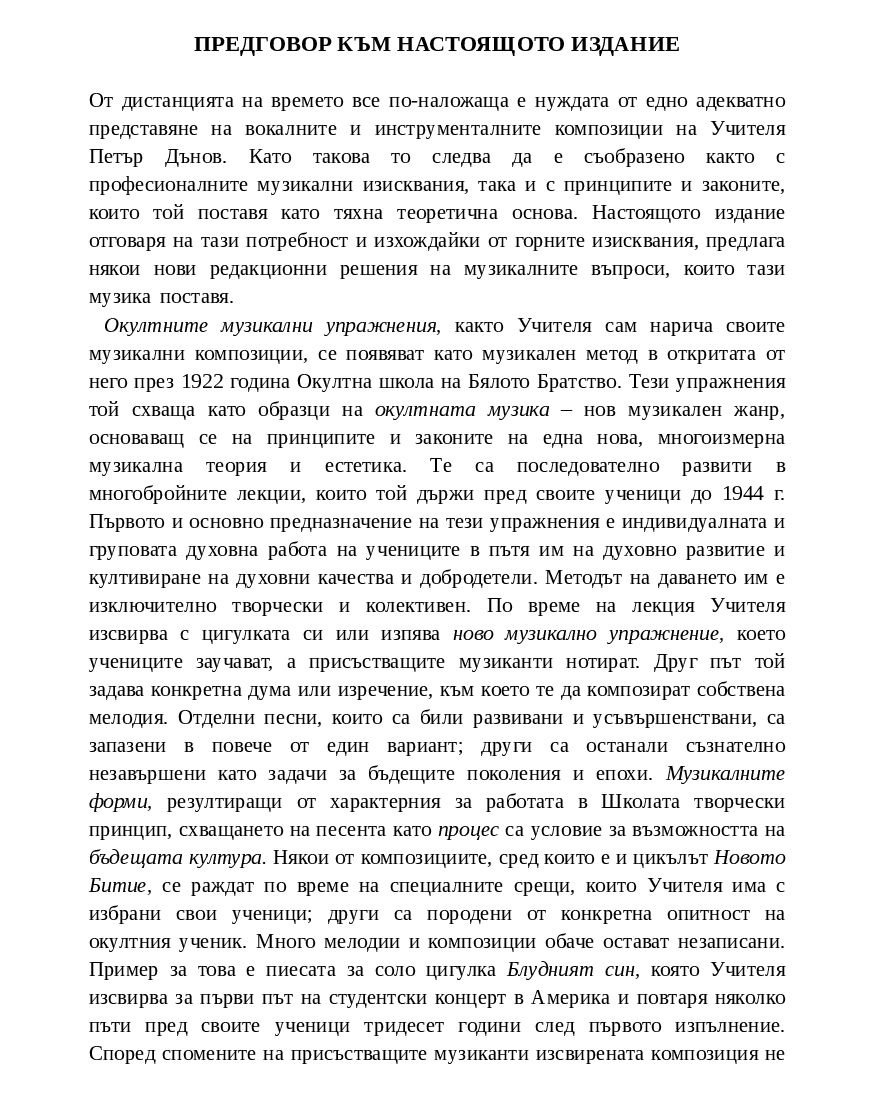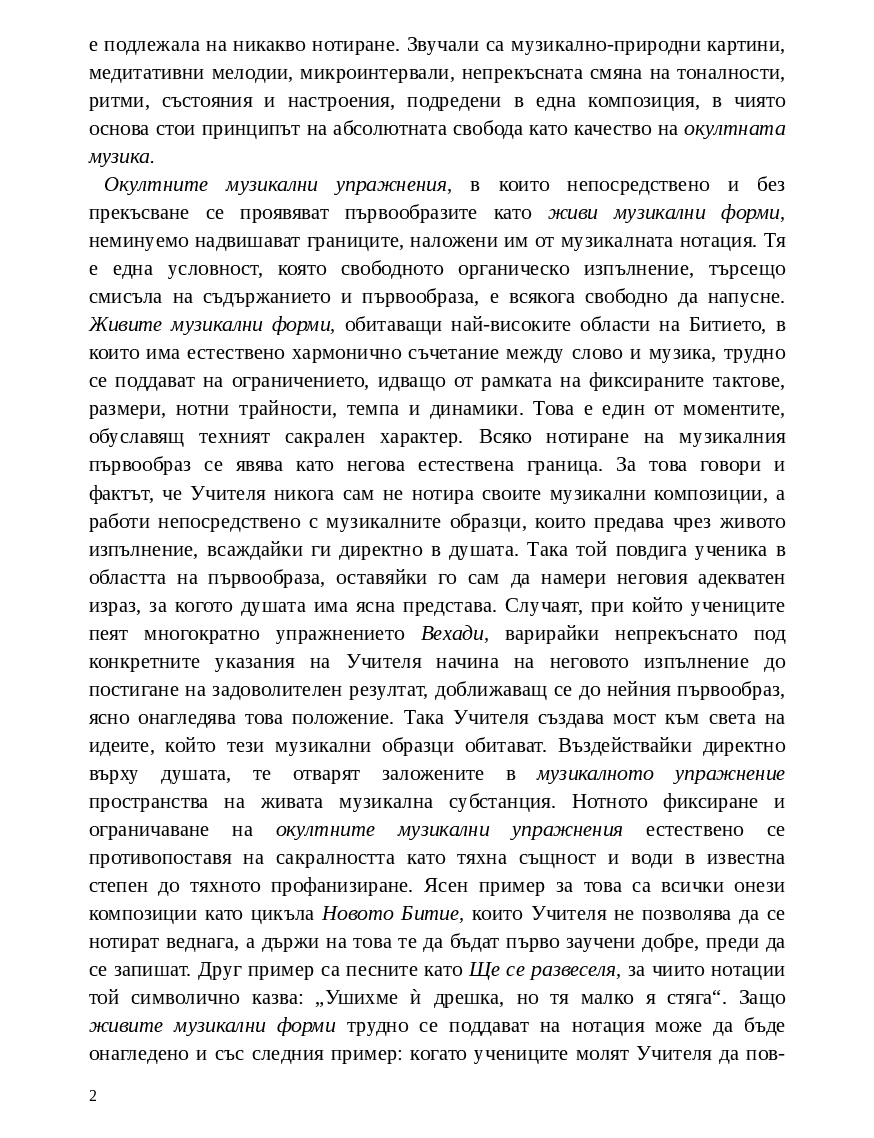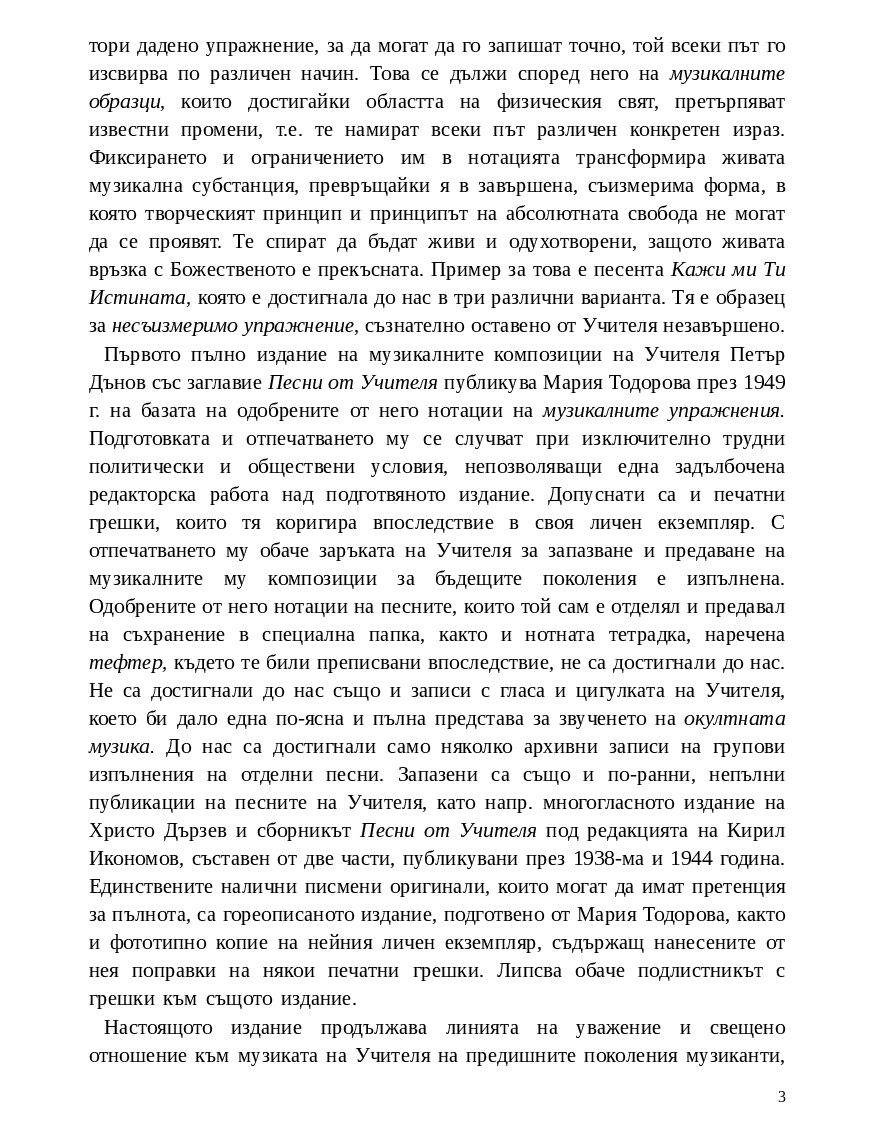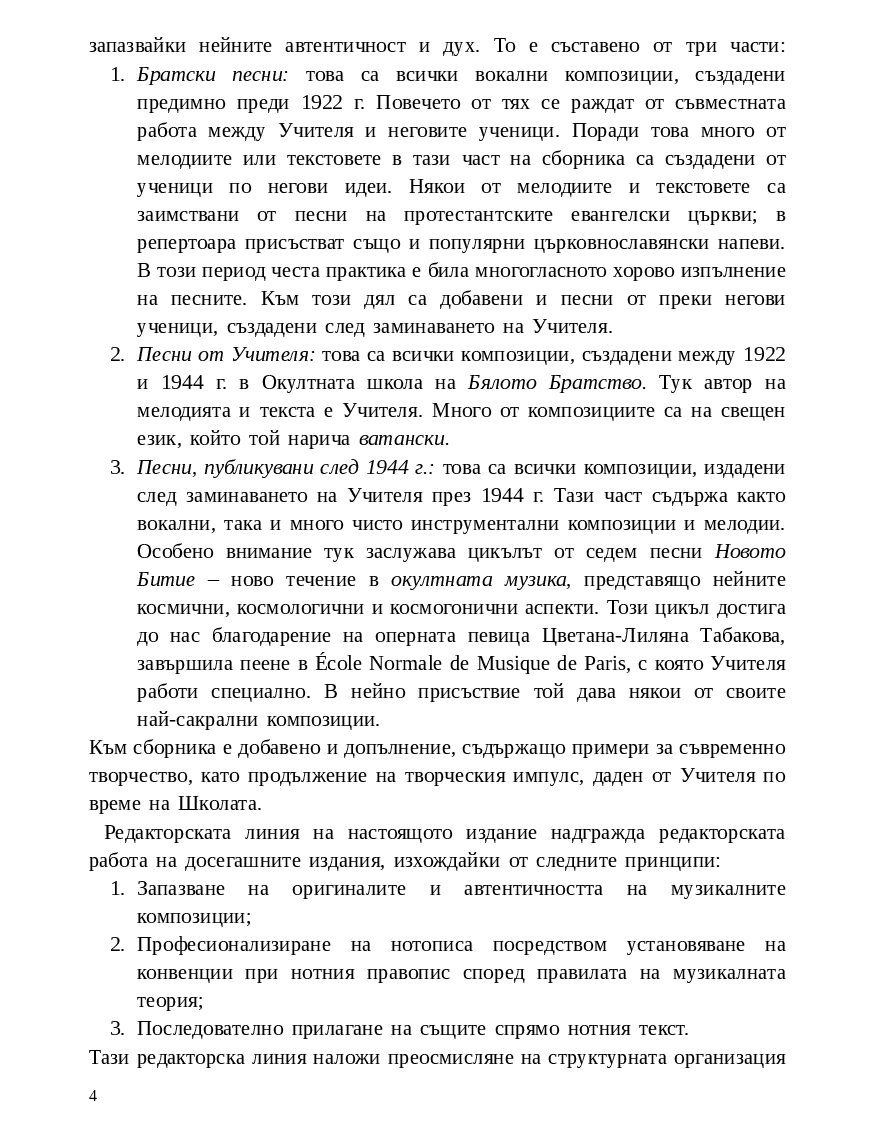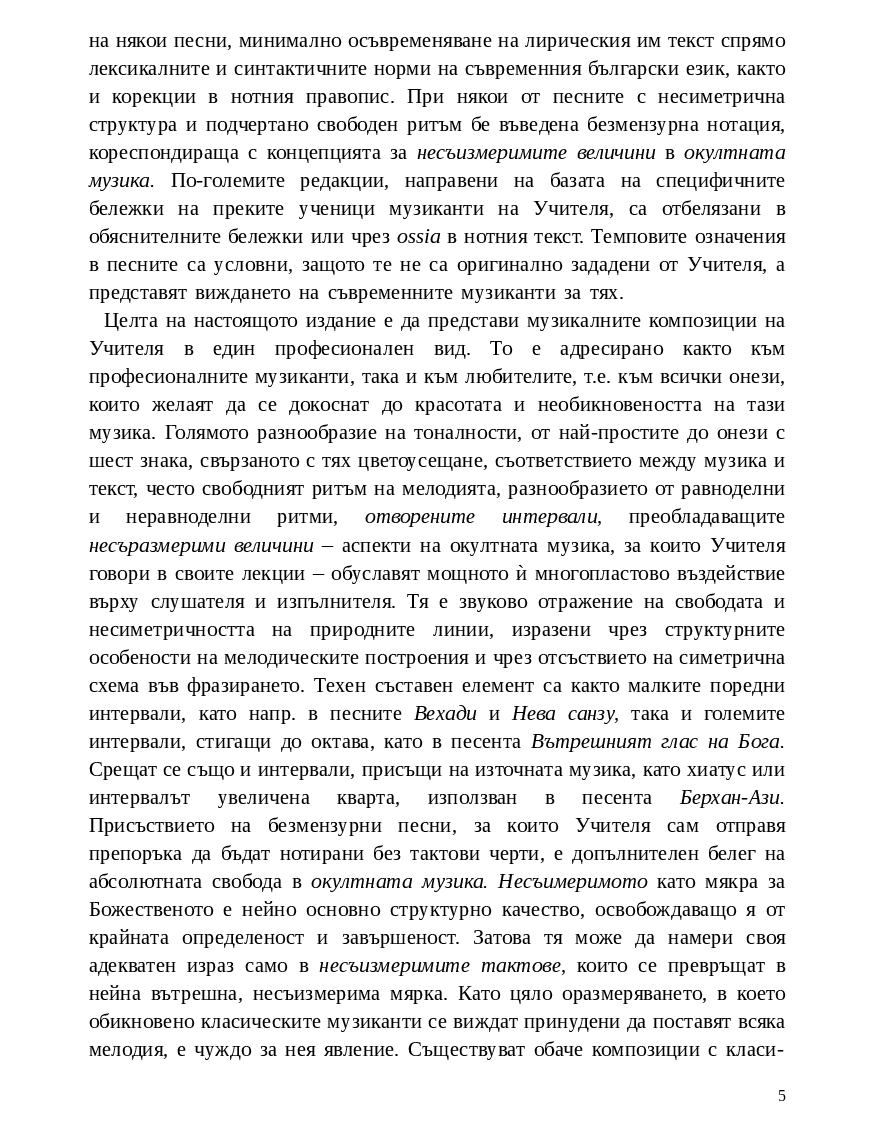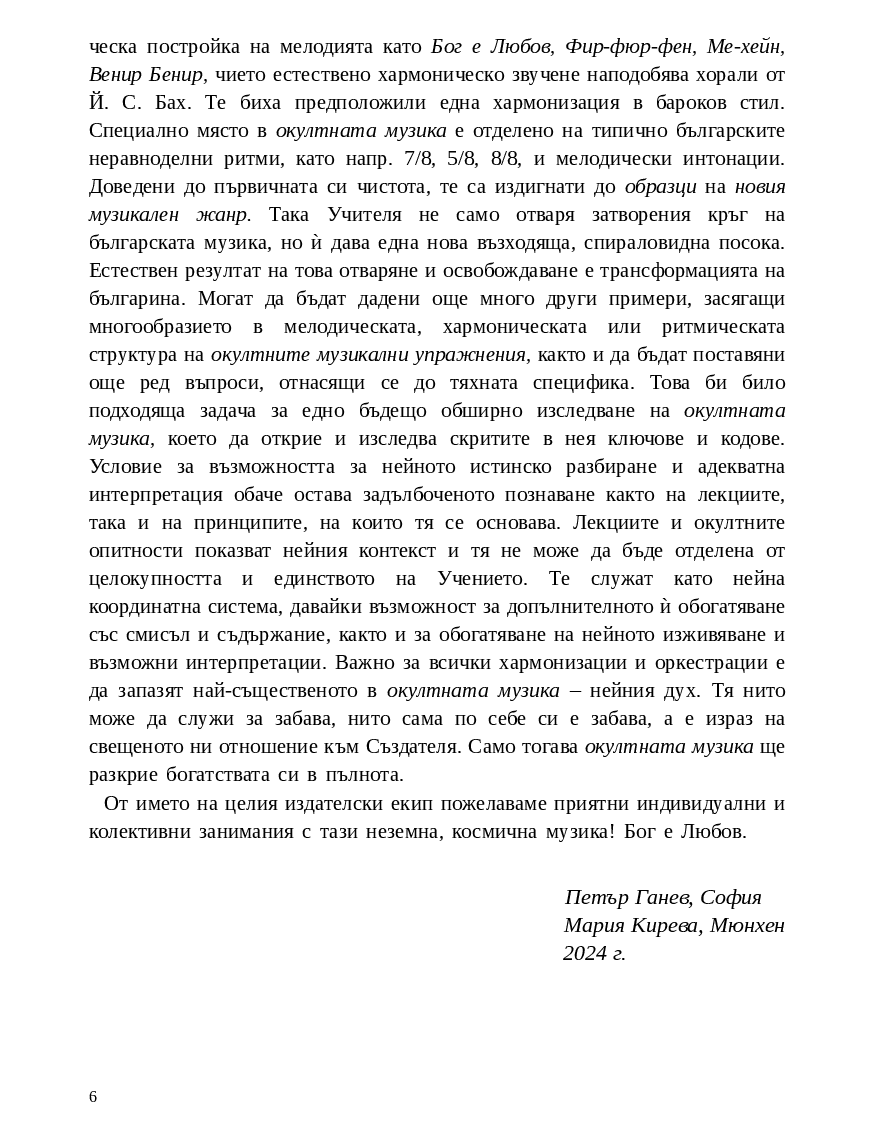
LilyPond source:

\version "2.24.3"

% include paper part and global functions
\include "include/globals.ily"

\bookpart {
  \paper {
    print-all-headers = ##f
    print-page-number = ##t
    print-first-page-number = ##f

    % put page numbers on the bottom
    oddHeaderMarkup = \markup ""
    evenHeaderMarkup = \markup ""
    oddFooterMarkup = \markup
    \fill-line {
      ""
      \if \should-print-page-number \fromproperty #'page:page-number-string
    }
    evenFooterMarkup = \markup
    \fill-line {
      \if \should-print-page-number \fromproperty #'page:page-number-string
      ""
    }

    left-margin = 1.5\cm
    right-margin = 1.5\cm
    top-margin = 1.6\cm
    bottom-margin = 1.2\cm
    ragged-bottom = ##t % do not spread the staves to fill the whole vertical space


  }

  \tocItem \markup "Предговор към настоящото издание"
  \markup \fontsize  #+3 { \fill-line \bold {"ПРЕДГОВОР КЪМ НАСТОЯЩОТО ИЗДАНИЕ"} }



  \markup \fontsize #+2.5 {
    \vspace #1.5  \override #'(baseline-skip . 2.7)


    \justify {

      От дистанцията на времето все по-наложаща е нуждата от едно адекватно представяне на вокалните и инструменталните композиции на Учителя Петър Дънов. Като такова то следва да е съобразено както с професионалните музикални изисквания, така и с принципите и законите, които той поставя като тяхна теоретична основа. Настоящото издание отговаря на тази потребност и изхождайки от горните изисквания, предлага някои нови редакционни решения на музикалните въпроси, които тази музика поставя.

    }
  }

  \markup \fontsize #+2.5 {
    \vspace #0.6  \override #'(baseline-skip . 2.7)
    \justify {
      \hspace #1.5

      \italic {Окултните} \italic {музикални} \italic {упражнения,} както Учителя сам нарича своите музикални композиции, се появяват като музикален метод в откритата от него през 1922 година Окултна школа на Бялото Братство. Тези упражнения той схваща като образци на \italic {окултната} \italic {музика} – нов музикален жанр, основаващ се на принципите и законите на една нова, многоизмерна музикална теория и естетика. Те са последователно развити в многобройните лекции, които той държи пред своите ученици до 1944 г. Първото и основно предназначение на тези упражнения е индивидуалната и груповата духовна работа на учениците в пътя им на духовно развитие и култивиране на духовни качества и добродетели. Методът на даването им е изключително творчески и колективен. По време на лекция Учителя изсвирва с цигулката си или изпява \italic {ново} \italic {музикално} \italic {упражнение,} което учениците заучават, а присъстващите музиканти нотират. Друг път той задава конкретна дума или  изречение, към което те да композират собствена мелодия. Отделни песни, които са били развивани и усъвършенствани, са запазени в повече от един вариант; други са останали съзнателно незавършени като задачи за бъдещите поколения и епохи. \italic {Музикалните} \italic {форми,} резултиращи от характерния за работата в Школата творчески принцип, схващането на песента като \italic {процес} са условие за възможността на \italic {бъдещата} \italic {култура.} Някои от композициите, сред които е и цикълът \italic {Новото} \italic {Битие,} се раждат по време на специалните срещи, които Учителя има с избрани свои ученици; други са породени от конкретна опитност на окултния ученик. Много мелодии и композиции обаче остават незаписани.  Пример за това е пиесата за соло цигулка \italic {Блудният} \italic {син,} която Учителя изсвирва за първи път на студентски концерт в Америка и повтаря няколко пъти пред своите ученици тридесет години след първото изпълнение. Според спомените на присъстващите музиканти изсвирената композиция не

    }
  }

  \markup \fontsize #+2.5 {
    \override #'(baseline-skip . 2.7)
    \justify {
      е подлежала на никакво нотиране. Звучали са музикално-природни картини, медитативни мелодии, микроинтервали, непрекъсната смяна на тоналности, ритми, състояния и настроения, подредени в една композиция, в чиято основа стои принципът на абсолютната свобода като качество на \italic{окултната} \italic {музика.}
    }
  }

  \markup \fontsize #+2.5 {
    \vspace #0.6  \override #'(baseline-skip . 2.7)
    \justify {
      \hspace #1.5

      \italic{Окултните} \italic{музикални} \italic{упражнения,} в които непосредствено и без прекъсване се проявяват първообразите като \italic{живи} \italic{музикални} \italic{форми,} неминуемо надвишават границите, наложени им от музикалната нотация. Тя е една условност, която свободното органическо изпълнение, търсещо смисъла на съдържанието и първообраза, е всякога свободно да напусне.  \italic{Живите} \italic{музикални} \italic{форми,} обитаващи най-високите области на Битието, в които има естествено хармонично съчетание между слово и музика, трудно се поддават на ограничението, идващо от рамката на фиксираните тактове, размери, нотни трайности, темпа и динамики. Това е един от моментите, обуславящ техният сакрален характер. Всяко нотиране на музикалния първообраз се явява като негова естествена граница. За това говори и фактът, че Учителя никога сам не нотира своите музикални композиции, а работи непосредствено с  музикалните образци, които предава чрез живото изпълнение, всаждайки ги директно в душата. Така той  повдига ученика в областта на първообраза, оставяйки го сам да намери неговия адекватен израз, за когото душата има ясна представа. Случаят, при който учениците пеят многократно упражнението \italic{Вехади,} варирайки непрекъснато под конкретните указания на Учителя начина на неговото изпълнение до постигане на задоволителен резултат, доближаващ се до нейния първообраз, ясно онагледява това положение. Така Учителя създава мост към света на идеите, който тези музикални образци обитават. Въздействайки директно върху душата, те отварят заложените в \italic{музикалното} \italic{упражнение} пространства на живата музикална субстанция. Нотното фиксиране и ограничаване на \italic{окултните} \italic{музикални} \italic{упражнения} естествено се противопоставя на сакралността като тяхна същност и води в известна степен до тяхното профанизиране. Ясен пример за това са всички онези композиции като цикъла \italic{Новото} \italic{Битие,} които Учителя не позволява да се нотират веднага, а държи на това те да бъдат първо заучени добре, преди да се запишат. Друг пример са песните като \italic{Ще} \italic{се }\italic{развеселя,} за чиито нотации той символично казва: „Ушихме ѝ дрешка, но тя малко я стяга“. Защо \italic{живите} \italic{музикални} \italic{форми} трудно се поддават на нотация може да бъде онагледено и със следния пример: когато учениците молят Учителя да пов-

    }
  }

  \markup \fontsize #+2.5 {
    \override #'(baseline-skip . 2.7)
    \justify {
      тори дадено упражнение, за да могат да го запишат точно, той всеки път го изсвирва по различен начин. Това се дължи според него на  \italic{музикалните} \italic{образци,} които достигайки областта на физическия свят, претърпяват известни промени, т.е. те намират всеки път различен конкретен израз. Фиксирането и ограничението им в нотацията трансформира живата музикална субстанция, превръщайки я в завършена, съизмерима форма, в която творческият принцип и принципът на абсолютната свобода не могат да се проявят. Те спират да бъдат живи и одухотворени, защото живата връзка с Божественото е прекъсната. Пример за това е песента \italic{Кажи} \italic{ми} \italic{Ти} \italic{Истината,} която е достигнала до нас в три различни варианта. Тя е образец за \italic{несъизмеримо упражнение,} съзнателно оставено от Учителя незавършено.
    }
  }

  \markup \fontsize #+2.5 {
    \vspace #0.6  \override #'(baseline-skip . 2.7)
    \justify {
      \hspace #1.5
      Първото пълно издание на музикалните композиции на Учителя Петър Дънов със заглавие \italic {Песни} \italic {от} \italic {Учителя} публикува Мария Тодорова през 1949 г. на базата на одобрените от него нотации на \italic {музикалните} \italic {упражнения.} Подготовката и отпечатването му се случват при изключително трудни политически и обществени условия, непозволяващи една задълбочена редакторска работа над подготвяното издание. Допуснати са и печатни грешки, които тя коригира впоследствие в своя личен екземпляр. С отпечатването му обаче заръката на Учителя за запазване и предаване на музикалните му композиции за бъдещите поколения е изпълнена. Одобрените от него нотации на песните, които той сам е отделял и предавал на съхранение в специална папка, както и нотната тетрадка, наречена \italic {тефтер,} където те били преписвани впоследствие, не са достигнали до нас. Не са достигнали до нас също и записи с гласа и цигулката на Учителя, което би дало една по-ясна и пълна представа за звученето на \italic {окултната} \italic {музика.} До нас са достигнали само няколко архивни записи на групови изпълнения на отделни песни. Запазени са също и по-ранни, непълни публикации на песните на Учителя, като напр. многогласното издание на Христо Дързев и сборникът \italic {Песни} \italic {от} \italic {Учителя} под редакцията на Кирил Икономов, съставен от две части, публикувани през 1938-ма и 1944 година. Единствените налични писмени оригинали, които могат да имат претенция за пълнота, са гореописаното издание, подготвено от Мария Тодорова, както и фототипно копие на нейния личен екземпляр, съдържащ нанесените от нея поправки на някои печатни грешки. Липсва обаче подлистникът с грешки към същото издание.
    }
  }
  \markup \fontsize #+2.5 {
    \vspace #0.6  \override #'(baseline-skip . 2.7)
    \justify {
      \hspace #1.5
      Настоящото издание продължава линията на  уважение и свещено отношение към музиката на Учителя на предишните поколения музиканти,
    }
  }

  \markup \fontsize #+2.5 {
    \vspace #0.5  \override #'(baseline-skip . 2.7)
    \justify {
      \justify-line {запазвайки нейните автентичност и дух. То е съставено от три части:}
    }
  }

  \markup \override #'(line-width . 62.5) \fontsize  #+2.5 {
    \override #'(baseline-skip . 2.7) \column {
      "    1."
    }
    \hspace #0.5
    \vspace #0.6  \override #'(baseline-skip . 2.7) \column {
      \justify {
        \italic {Братски песни:  } това са всички вокални композиции, създадени предимно преди 1922 г. Повечето от тях се раждат от съвместната работа между Учителя и неговите ученици. Поради това много от мелодиите или текстовете в тази част на сборника са създадени от ученици по негови идеи. Някои от мелодиите и текстовете са заимствани от песни на протестантските евангелски църкви; в репертоара присъстват също и популярни църковнославянски напеви. В този период честа практика е била многогласното хорово изпълнение на песните. Към този дял са добавени и песни от преки негови ученици, създадени след заминаването на Учителя.
      }
    }
  }

  \markup \override #'(line-width . 62.5) \fontsize  #+2.5 {
    \vspace #0.6  \override #'(baseline-skip . 2.7) \column {
      "    2."
    }
    \hspace #0.5
    \override #'(baseline-skip . 2.7) \column {
      \justify {
        \italic { Песни от Учителя: } това са всички композиции, създадени между 1922 и 1944 г. в Окултната школа на \italic {Бялото}
        \italic {Братство.} Тук автор на мелодията и текста е Учителя. Много от композициите са на свещен език, който той
        нарича \italic {ватански.}
      }
    }
  }

  \markup \override #'(line-width . 62.5) \fontsize  #+2.5 {
    \vspace #0.6  \override #'(baseline-skip . 2.7) \column {
      "    3."
    }
    \hspace #0.5
    \override #'(baseline-skip . 2.7) \column {
      \justify {
        \italic {Песни, публикувани след 1944 г.:  } това са всички композиции, издадени след заминаването на Учителя през 1944 г.
        Тази част съдържа както вокални, така и много чисто инструментални композиции и мелодии. Особено внимание тук
        заслужава цикълът от седем песни \italic {Новото} \italic{Битие} – ново течение в \italic {окултната} \italic {музика,} представящо нейните космични, космологични и космогонични аспекти. Този цикъл достига до нас благодарение на оперната певица Цветана-Лиляна Табакова, завършила пеене в École Normale de Musique de Paris, с която Учителя работи специално. В нейно присъствие той дава някои от своите най-сакрални композиции.
      }
    }
  }
  \markup \fontsize #+2.5 {
    \vspace #0.6  \override #'(baseline-skip . 2.7)
    \justify {
      Към сборника е добавено и допълнение, съдържащо примери за съвременно творчество, като продължение на творческия импулс, даден от Учителя по време на Школата.
    }
  }
  \markup \fontsize #+2.5 {
    \vspace #0.6  \override #'(baseline-skip . 2.7)
    \justify {
      \hspace #1.5
      Редакторската линия на настоящото издание надгражда редакторската работа на досегашните издания, изхождайки
      от следните принципи:
    }
  }

  \markup \override #'(line-width . 62.5) \fontsize  #+2.5 {
    \vspace #0.6  \override #'(baseline-skip . 2.7) \column {
      "    1."
    }
    \hspace #0.5
    \override #'(baseline-skip . 2.7) \column {
      \justify {
        Запазване на оригиналите и автентичността на музикалните композиции;
      }
    }
  }

  \markup \override #'(line-width . 62.5) \fontsize  #+2.5 {
    \vspace #0.6  \override #'(baseline-skip . 2.7) \column {
      "    2."
    }
    \hspace #0.5
    \override #'(baseline-skip . 2.7) \column {
      \justify {
        Професионализиране на нотописа посредством установяване на конвенции при нотния правопис според правилата на музикалната теория;
      }
    }
  }


  \markup \override #'(line-width . 62.5) \fontsize  #+2.5 {
    \vspace #0.6 \override #'(baseline-skip . 2.7) \column {
      "    3."
    }
    \hspace #0.5
    \override #'(baseline-skip . 2.7) \column {
      \justify {
        Последователно прилагане на същите спрямо нотния текст.
      }
    }
  }

  \markup \fontsize #+2.5 {
    \vspace #0.6 \override #'(baseline-skip . 2.7)
    \justify {Тази редакторска линия наложи преосмисляне на структурната организация}
  }

  \markup \fontsize #+2.5 {
    \override #'(baseline-skip . 2.7)
    \justify {
      на някои песни, минимално осъвременяване на лирическия им текст спрямо лексикалните и синтактичните норми на съвременния български език, както и корекции в нотния правопис. При някои от песните с несиметрична структура и подчертано свободен ритъм бе въведена безмензурна нотация, кореспондираща с концепцията за \italic"несъизмеримите" \italic"величини" в \italic"окултната" \italic"музика." По-големите редакции, направени на базата на специфичните бележки на преките ученици музиканти на Учителя, са отбелязани в обяснителните бележки или чрез \italic {ossia} в нотния текст. Темповите означения в песните са условни, защото те не са оригинално зададени от Учителя, а представят виждането на съвременните музиканти за тях.
    }
  }

  \markup \fontsize #+2.5 {
    \vspace #0.6  \override #'(baseline-skip . 2.7)
    \justify {
      \hspace #1.5

      Целта на настоящото издание е да представи музикалните композиции на Учителя в един професионален вид. То е адресирано както към професионалните музиканти, така и към любителите, т.е. към всички онези, които желаят да се докоснат до красотата и необикновеността на тази музика. Голямото разнообразие на тоналности, от най-простите до онези с шест знака, свързаното с тях цветоусещане, съответствието между музика и текст, често свободният ритъм на мелодията, разнообразието от равноделни и неравноделни ритми, \italic {отворените} \italic {интервали,} преобладаващите \italic {несъразмерими} \italic {величини} – аспекти на окултната музика, за които Учителя говори в своите лекции – обуславят мощното ѝ многопластово въздействие върху слушателя и изпълнителя. Тя е звуково отражение на свободата и несиметричността на природните линии, изразени чрез структурните особености на мелодическите построения и чрез отсъствието на симетрична схема във фразирането. Техен съставен елемент са както малките поредни интервали, като напр. в песните \italic {Вехади} и \italic {Нева санзу,} така и големите интервали, стигащи до октава, като в песента \italic {Вътрешният глас на Бога.} Срещат се също и интервали, присъщи на източната музика, като хиатус или интервалът увеличена кварта, използван в песента \italic {Берхан-Ази.} Присъствието на безмензурни песни, за които Учителя сам отправя препоръка да бъдат нотирани без тактови черти, е допълнителен белег на абсолютната свобода в \italic {окултната} \italic {музика.} \italic {Несъимеримото} като мякра за Божественото е нейнo основно структурно качество, освобождаващо я от крайната определеност и завършеност. Затова тя може да намери своя адекватен израз само в \italic {несъизмеримите} \italic {тактове,} които се превръщат в нейна вътрешна, несъизмерима мярка. Като цяло оразмеряването, в което обикновено класическите музиканти се виждат принудени да поставят всяка мелодия, е чуждо за нея явление. Съществуват обаче композиции с класи-

    }
  }

  \markup \fontsize #+2.5 {
    \override #'(baseline-skip . 2.7)
    \justify {

      ческа постройка на мелодията като \italic {Бог e Любов,} \italic {Фир-фюр-фен,} \italic {Ме-хейн,} \italic {Венир} \italic{ Бенир,}   чието естествено  хармоническо звучене наподобява хорали от Й. С. Бах. Те биха предположили една хармонизация в бароков стил. Специално място в \italic {окултната} \italic {музика} е отделено на типично българските неравноделни ритми, като напр. 7/8, 5/8, 8/8, и мелодически интонации. Доведени до първичната си чистота, те са издигнати до \italic {образци} на \italic {новия} \italic {музикален} \italic {жанр.} Така Учителя не само отваря затворения кръг на българската музика, но ѝ дава една нова възходяща, спираловидна посока. Естествен резултат на това отваряне и освобождаване е трансформацията на българина. Могат да бъдат дадени още много други примери, засягащи многообразието в мелодическата, хармоническата или ритмическата структура на \italic {окултните} \italic {музикални} \italic {упражнения,} както и да бъдат поставяни още ред въпроси, отнасящи се до тяхната специфика. Това би било подходяща задача за едно бъдещо обширно изследване на \italic {окултната} \italic {музика,} което да открие и изследва скритите в нея ключове и кодове. Условие за възможността за нейното истинско разбиране и адекватна интерпретация обаче остава задълбоченото познаване както на лекциите, така и на принципите, на които тя се основава. Лекциите и окултните опитности показват нейния контекст и тя не може да бъде отделена от целокупността и единството на Учението. Те служат като нейна координатна система, давайки възможност за допълнителното ѝ обогатяване със смисъл и съдържание, както и за обогатяване на нейното изживяване и възможни интерпретации. Важно за всички хармонизации и оркестрации е да запазят най-същественото в \italic {окултната} \italic {музика} – нейния дух. Тя нито може да служи за забава, нито сама по себе си е забава, а е израз на свещеното ни отношение към Създателя. Само тогава \italic {окултната} \italic {музика} ще разкрие богатствата си в пълнота.
    }
  }
  \markup \fontsize #+2.5 {
    \vspace #0.6  \override #'(baseline-skip . 2.7)
    \justify {
      \hspace #1.5 От името на целия издателски екип пожелаваме приятни индивидуални и колективни занимания с тази неземна, космична музика! Бог е Любов.
    }
  }


  \markup \fontsize #+3 \raise #0 \override #'(baseline-skip . 2.7) {
    \column {
      \line {"  "}
      \line {"  "}
      \fill-line { "" ""  \italic {"Петър Ганев, София    "} }
      \fill-line { "" ""  \italic {"Мария Кирева, Мюнхен"} }
      \fill-line { "" ""  \italic {"2024 г.                            "} }
    }
  }



} % bookpart